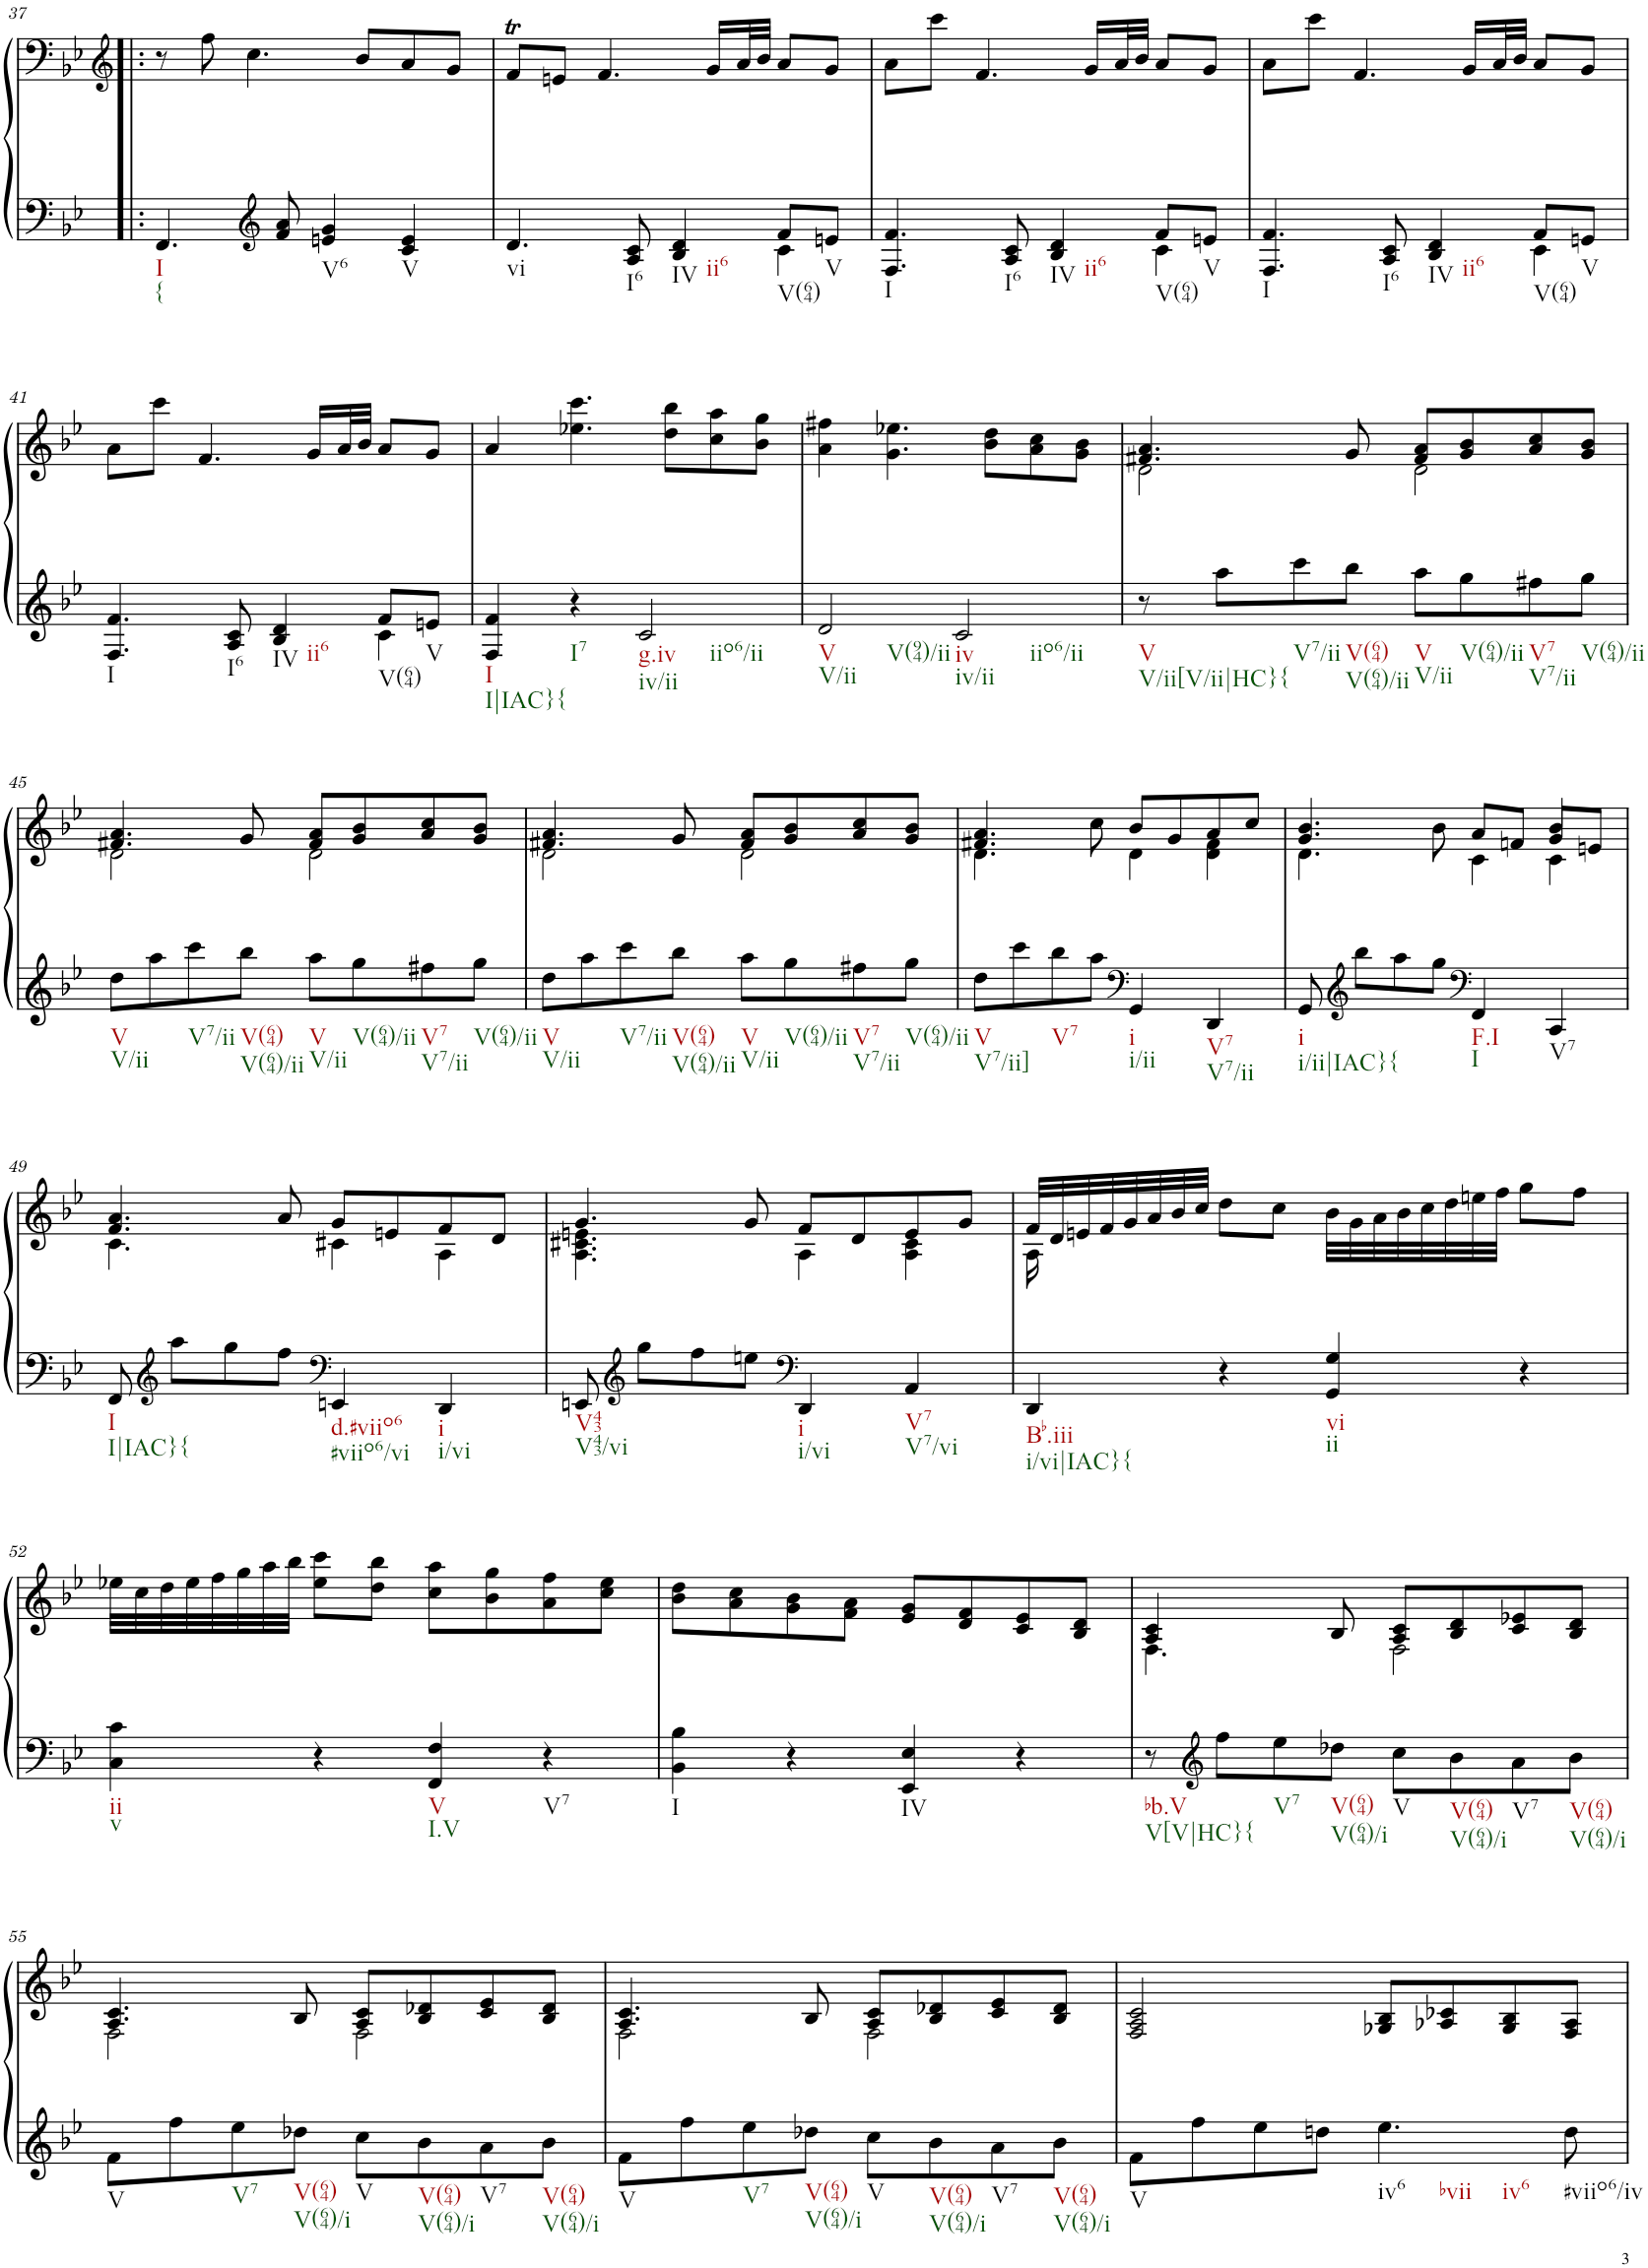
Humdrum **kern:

**kern	**kern
*part1	*part1
*staff2	*staff1
*I"Piano	*
*I'Pno.	*
!!LO:PB:g=z
*clefF4	*clefG2
*k[b-e-]	*k[b-e-]
*M4/4	*M4/4
*met(c)	*met(c)
=37!|:	=37!|:
!LO:TX:b:t=I	!
!LO:TX:b:t={	!
4.FF/	8r
.	8ff\
.	4.cc\
*clefG2	*
8f/ 8a/	.
!LO:TX:b:t=V6	!
4en/ 4g/	.
.	8b-/L
!LO:TX:b:t=V	!
4c/ 4e/	8a/
.	8g/J
=38	=38
*^	*
!LO:TX:b:t=vi	!	!
4.d/	2.ryy	8fT/L
.	.	8en/J
.	.	4.f/
!LO:TX:b:t=I6	!	!
8A/ 8c/	.	.
!LO:TX:b:t=IV	!	!
!LO:TX:b:t=ii6	!	!
4B-/ 4d/	.	.
.	.	16g/LL
.	.	32a/L
.	.	32b-/JJJ
!LO:TX:b:t=V(64)	!	!
8f/L	4c\	8a/L
!LO:TX:b:t=V	!	!
8en/J	.	8g/J
=39	=39	=39
!LO:TX:b:t=I	!	!
4.F/ 4.f/	2.ryy	8a\L
.	.	8ccc\J
.	.	4.f/
!LO:TX:b:t=I6	!	!
8A/ 8c/	.	.
!LO:TX:b:t=IV	!	!
!LO:TX:b:t=ii6	!	!
4B-/ 4d/	.	.
.	.	16g/LL
.	.	32a/L
.	.	32b-/JJJ
!LO:TX:b:t=V(64)	!	!
8f/L	4c\	8a/L
!LO:TX:b:t=V	!	!
8en/J	.	8g/J
=40	=40	=40
!LO:TX:b:t=I	!	!
4.F/ 4.f/	2.ryy	8a\L
.	.	8ccc\J
.	.	4.f/
!LO:TX:b:t=I6	!	!
8A/ 8c/	.	.
!LO:TX:b:t=IV	!	!
!LO:TX:b:t=ii6	!	!
4B-/ 4d/	.	.
.	.	16g/LL
.	.	32a/L
.	.	32b-/JJJ
!LO:TX:b:t=V(64)	!	!
8f/L	4c\	8a/L
!LO:TX:b:t=V	!	!
8en/J	.	8g/J
!!LO:LB:g=z
=41	=41	=41
!LO:TX:b:t=I	!	!
4.F/ 4.f/	2.ryy	8a\L
.	.	8ccc\J
.	.	4.f/
!LO:TX:b:t=I6	!	!
8A/ 8c/	.	.
!LO:TX:b:t=IV	!	!
!LO:TX:b:t=ii6	!	!
4B-/ 4d/	.	.
.	.	16g/LL
.	.	32a/L
.	.	32b-/JJJ
!LO:TX:b:t=V(64)	!	!
8f/L	4c\	8a/L
!LO:TX:b:t=V	!	!
8en/J	.	8g/J
*v	*v	*
=42	=42
!LO:TX:b:t=I	!
!LO:TX:b:t=I|IAC}{	!
4F/ 4f/	4a/
!LO:TX:b:t=I7	!
4r	4.ee-X\ 4.ccc\
!LO:TX:b:t=g.iv	!
!LO:TX:b:t=iv/ii	!
!LO:TX:b:t=iio6/ii	!
2c/	.
.	8dd\ 8bb-\L
.	8cc\ 8aa\
.	8b-\ 8gg\J
=43	=43
!LO:TX:b:t=V	!
!LO:TX:b:t=V/ii	!
!LO:TX:b:t=V(94)/ii	!
2d/	4a\ 4ff#X\
.	4.g\ 4.ee-X\
!LO:TX:b:t=iv	!
!LO:TX:b:t=iv/ii	!
!LO:TX:b:t=iio6/ii	!
2c/	.
.	8b-\ 8dd\L
.	8a\ 8cc\
.	8g\ 8b-\J
=44	=44
*	*^
!LO:TX:b:t=V	!	!
!LO:TX:b:t=V/ii[V/ii|HC}{	!	!
8r	4.f#X/ 4.a/	2d\
8aa\L	.	.
!LO:TX:b:t=V7/ii	!	!
8ccc\	.	.
!LO:TX:b:t=V(64)	!	!
!LO:TX:b:t=V(64)/ii	!	!
8bb-\J	8g/	.
!LO:TX:b:t=V	!	!
!LO:TX:b:t=V/ii	!	!
8aa\L	8f#/ 8a/L	2d\
!LO:TX:b:t=V(64)/ii	!	!
8gg\	8g/ 8b-/	.
!LO:TX:b:t=V7	!	!
!LO:TX:b:t=V7/ii	!	!
8ff#X\	8a/ 8cc/	.
!LO:TX:b:t=V(64)/ii	!	!
8gg\J	8g/ 8b-/J	.
!!LO:LB:g=z	!!
=45	=45	=45
!LO:TX:b:t=V	!	!
!LO:TX:b:t=V/ii	!	!
8dd\L	4.f#X/ 4.a/	2d\
8aa\	.	.
!LO:TX:b:t=V7/ii	!	!
8ccc\	.	.
!LO:TX:b:t=V(64)	!	!
!LO:TX:b:t=V(64)/ii	!	!
8bb-\J	8g/	.
!LO:TX:b:t=V	!	!
!LO:TX:b:t=V/ii	!	!
8aa\L	8f#/ 8a/L	2d\
!LO:TX:b:t=V(64)/ii	!	!
8gg\	8g/ 8b-/	.
!LO:TX:b:t=V7	!	!
!LO:TX:b:t=V7/ii	!	!
8ff#X\	8a/ 8cc/	.
!LO:TX:b:t=V(64)/ii	!	!
8gg\J	8g/ 8b-/J	.
=46	=46	=46
!LO:TX:b:t=V	!	!
!LO:TX:b:t=V/ii	!	!
8dd\L	4.f#X/ 4.a/	2d\
8aa\	.	.
!LO:TX:b:t=V7/ii	!	!
8ccc\	.	.
!LO:TX:b:t=V(64)	!	!
!LO:TX:b:t=V(64)/ii	!	!
8bb-\J	8g/	.
!LO:TX:b:t=V	!	!
!LO:TX:b:t=V/ii	!	!
8aa\L	8f#/ 8a/L	2d\
!LO:TX:b:t=V(64)/ii	!	!
8gg\	8g/ 8b-/	.
!LO:TX:b:t=V7	!	!
!LO:TX:b:t=V7/ii	!	!
8ff#X\	8a/ 8cc/	.
!LO:TX:b:t=V(64)/ii	!	!
8gg\J	8g/ 8b-/J	.
=47	=47	=47
!LO:TX:b:t=V	!	!
!LO:TX:b:t=V7/ii]	!	!
8dd\L	4.f#X/ 4.a/	4.d\
8ccc\	.	.
!LO:TX:b:t=V7	!	!
8bb-\	.	.
8aa\J	8ryy	8cc\
*clefF4	*	*
!LO:TX:b:t=i	!	!
!LO:TX:b:t=i/ii	!	!
4GG/	8b-/L	4d\
.	8g/	.
!LO:TX:b:t=V7	!	!
!LO:TX:b:t=V7/ii	!	!
4DD/	8a/	4d\ 4f#\
.	8cc/J	.
=48	=48	=48
*	*	*^
!LO:TX:b:t=i	!	!	!
!LO:TX:b:t=i/ii|IAC}{	!	!	!
8GG/	4.g/ 4.b-/	4.d\	2.ryy
*clefG2	*	*	*
8bb-\L	.	.	.
8aa\	.	.	.
8gg\J	8ryy	8b-\	.
*clefF4	*	*	*
!LO:TX:b:t=F.I	!	!	!
!LO:TX:b:t=I	!	!	!
4FF/	8a/L	4c\	.
.	8fn/J	.	.
!LO:TX:b:t=V7	!	!	!
4CC/	8g/L	4c\	4b-/
.	8en/J	.	.
*	*	*v	*v
!!LO:LB:g=z
=49	=49	=49
!LO:TX:b:t=I	!	!
!LO:TX:b:t=I|IAC}{	!	!
8FF/	4.f/ 4.a/	4.c\
*clefG2	*	*
8aa\L	.	.
8gg\	.	.
8ff\J	8a/	8ryy
*clefF4	*	*
!LO:TX:b:t=d.#viio6	!	!
!LO:TX:b:t=#viio6/vi	!	!
4EEn/	8g/L	4c#X\
.	8en/	.
!LO:TX:b:t=i	!	!
!LO:TX:b:t=i/vi	!	!
4DD/	8f/	4A\
.	8d/J	.
=50	=50	=50
!LO:TX:b:t=V43	!	!
!LO:TX:b:t=V43/vi	!	!
8EEn/	4.g/	4.A\ 4.c#X\ 4.en\
*clefG2	*	*
8gg\L	.	.
8ff\	.	.
8een\J	8g/	8ryy
*clefF4	*	*
!LO:TX:b:t=i	!	!
!LO:TX:b:t=i/vi	!	!
4DD/	8f/L	4A\
.	8d/	.
!LO:TX:b:t=V7	!	!
!LO:TX:b:t=V7/vi	!	!
4AA/	8e/	4A\ 4c#\
.	8g/J	.
=51	=51	=51
!LO:TX:b:t=Bb.iii	!	!
!LO:TX:b:t=i/vi|IAC}{	!	!
4DD/	32f/LLL	16A\
.	32d/	.
.	32en/	2...ryy
.	32f/	.
.	32g/	.
.	32a/	.
.	32b-/	.
.	32cc/JJJ	.
4r	8dd\L	.
.	8cc\J	.
!LO:TX:b:t=vi	!	!
!LO:TX:b:t=ii	!	!
4GG/ 4G/	32b-\LLL	.
.	32g\	.
.	32a\	.
.	32b-\	.
.	32cc\	.
.	32dd\	.
.	32een\	.
.	32ff\JJJ	.
4r	8gg\L	.
.	8ff\J	.
*	*v	*v
!!LO:LB:g=z
=52	=52
!LO:TX:b:t=ii	!
!LO:TX:b:t=v	!
4C\ 4c\	32ee-X\LLL
.	32cc\
.	32dd\
.	32ee-\
.	32ff\
.	32gg\
.	32aa\
.	32bb-\JJJ
4r	8ee-\ 8ccc\L
.	8dd\ 8bb-\J
!LO:TX:b:t=V	!
!LO:TX:b:t=I.V	!
4FF/ 4F/	8cc\ 8aa\L
.	8b-\ 8gg\
!LO:TX:b:t=V7	!
4r	8a\ 8ff\
.	8cc\ 8ee-\J
=53	=53
!LO:TX:b:t=I	!
4BB-\ 4B-\	8b-\ 8dd\L
.	8a\ 8cc\
4r	8g\ 8b-\
.	8f\ 8a\J
!LO:TX:b:t=IV	!
4EE-/ 4E-/	8e-/ 8g/L
.	8d/ 8f/
4r	8c/ 8e-/
.	8B-/ 8d/J
=54	=54
*	*^
!LO:TX:b:t=bb.V	!	!
!LO:TX:b:t=V[V|HC}{	!	!
8r	4A/ 4c/	4.F\
*clefG2	*	*
8ff\L	.	.
!LO:TX:b:t=V7	!	!
8ee-\	8ryy	.
!LO:TX:b:t=V(64)	!	!
!LO:TX:b:t=V(64)/i	!	!
8dd-X\J	8B-/	8ryy
!LO:TX:b:t=V	!	!
8cc\L	8A/ 8c/L	2F\
!LO:TX:b:t=V(64)	!	!
!LO:TX:b:t=V(64)/i	!	!
8b-\	8B-/ 8d/	.
!LO:TX:b:t=V7	!	!
8a\	8c/ 8e-X/	.
!LO:TX:b:t=V(64)	!	!
!LO:TX:b:t=V(64)/i	!	!
8b-\J	8B-/ 8d/J	.
!!LO:LB:g=z	!!
=55	=55	=55
!LO:TX:b:t=V	!	!
8f\L	4.A/ 4.c/	2F\
8ff\	.	.
!LO:TX:b:t=V7	!	!
8ee-\	.	.
!LO:TX:b:t=V(64)	!	!
!LO:TX:b:t=V(64)/i	!	!
8dd-X\J	8B-/	.
!LO:TX:b:t=V	!	!
8cc\L	8A/ 8c/L	2F\
!LO:TX:b:t=V(64)	!	!
!LO:TX:b:t=V(64)/i	!	!
8b-\	8B-/ 8d-X/	.
!LO:TX:b:t=V7	!	!
8a\	8c/ 8e-/	.
!LO:TX:b:t=V(64)	!	!
!LO:TX:b:t=V(64)/i	!	!
8b-\J	8B-/ 8d-/J	.
=56	=56	=56
!LO:TX:b:t=V	!	!
8f\L	4.A/ 4.c/	2F\
8ff\	.	.
!LO:TX:b:t=V7	!	!
8ee-\	.	.
!LO:TX:b:t=V(64)	!	!
!LO:TX:b:t=V(64)/i	!	!
8dd-X\J	8B-/	.
!LO:TX:b:t=V	!	!
8cc\L	8A/ 8c/L	2F\
!LO:TX:b:t=V(64)	!	!
!LO:TX:b:t=V(64)/i	!	!
8b-\	8B-/ 8d-X/	.
!LO:TX:b:t=V7	!	!
8a\	8c/ 8e-/	.
!LO:TX:b:t=V(64)	!	!
!LO:TX:b:t=V(64)/i	!	!
8b-\J	8B-/ 8d-/J	.
*	*v	*v
=57	=57
!LO:TX:b:t=V	!
8f\L	2F/ 2A/ 2c/
8ff\	.
8ee-\	.
8ddn\J	.
!LO:TX:b:t=iv6	!
!LO:TX:b:t=bvii	!
!LO:TX:b:t=iv6	!
4.ee-\	8G-X/ 8B-/L
.	8A-X/ 8c-X/
.	8G-/ 8B-/
!LO:TX:b:t=#viio6/iv	!
8dd\	8F/ 8A-/J
=	=
*-	*-
